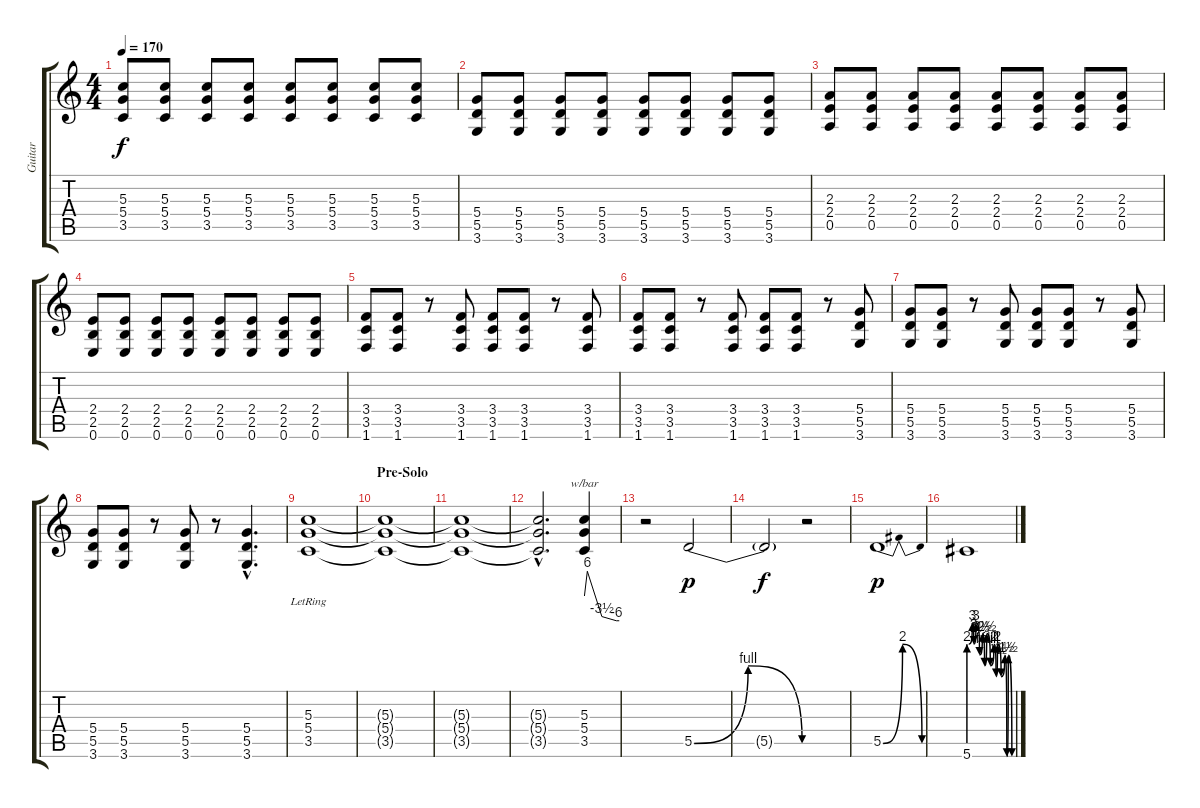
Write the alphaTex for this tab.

\track ("Guitar" "Guitar") {instrument overdrivenguitar}
\staff {score tabs}
\tuning (E4 B3 G3 D3 A2 E2) {hide}
\ts (4 4)
\tempo 170
\clef g2
\ks c
(5.3 5.4 3.5).8{dy f} (5.3 5.4 3.5).8 (5.3 5.4 3.5).8 (5.3 5.4 3.5).8 (5.3 5.4 3.5).8 (5.3 5.4 3.5).8 (5.3 5.4 3.5).8 (5.3 5.4 3.5).8 |
(5.4 5.5 3.6).8 (5.4 5.5 3.6).8 (5.4 5.5 3.6).8 (5.4 5.5 3.6).8 (5.4 5.5 3.6).8 (5.4 5.5 3.6).8 (5.4 5.5 3.6).8 (5.4 5.5 3.6).8 |
(2.3 2.4 0.5).8 (2.3 2.4 0.5).8 (2.3 2.4 0.5).8 (2.3 2.4 0.5).8 (2.3 2.4 0.5).8 (2.3 2.4 0.5).8 (2.3 2.4 0.5).8 (2.3 2.4 0.5).8 |
(2.4 2.5 0.6).8 (2.4 2.5 0.6).8 (2.4 2.5 0.6).8 (2.4 2.5 0.6).8 (2.4 2.5 0.6).8 (2.4 2.5 0.6).8 (2.4 2.5 0.6).8 (2.4 2.5 0.6).8 |
(3.4 3.5 1.6).8 (3.4 3.5 1.6).8 r.8 (3.4 3.5 1.6).8 (3.4 3.5 1.6).8 (3.4 3.5 1.6).8 r.8 (3.4 3.5 1.6).8 |
(3.4 3.5 1.6).8 (3.4 3.5 1.6).8 r.8 (3.4 3.5 1.6).8 (3.4 3.5 1.6).8 (3.4 3.5 1.6).8 r.8 (5.4 5.5 3.6).8 |
(5.4 5.5 3.6).8 (5.4 5.5 3.6).8 r.8 (5.4 5.5 3.6).8 (5.4 5.5 3.6).8 (5.4 5.5 3.6).8 r.8 (5.4 5.5 3.6).8 |
(5.4 5.5 3.6).8 (5.4 5.5 3.6).8 r.8 (5.4 5.5 3.6).8 r.8 (5.4{hac} 5.5{hac} 3.6{hac}).4{d} |
(5.3{lr} 5.4{lr} 3.5{lr}).1 |
\section ("" "Pre-Solo")
(5.3{t} 5.4{t} 3.5{t}).1 |
(5.3{t} 5.4{t} 3.5{t}).1 |
(5.3{hac t} 5.4{hac t} 3.5{hac t}).2{d} (5.3 5.4 3.5).4{tbe (custom default 0 0 5 24 30 -14 55 -24 60 -24)} |
r.2 5.5{be (bendrelease 0 0 30 4 30 4 60 0)}.2{dy p} |
5.5{t}.2{dy f} r.2 |
5.5{be (bendrelease 0 0 30 8 30 8 60 0)}.1{dy p} |
5.6{be (custom 0 8 5 12 7 8 10 12 15 6 19 10 22 4 25 10 30 4 35 8 38 2 40 8 45 2 50 6 53 0 55 6 60 0)}.1
